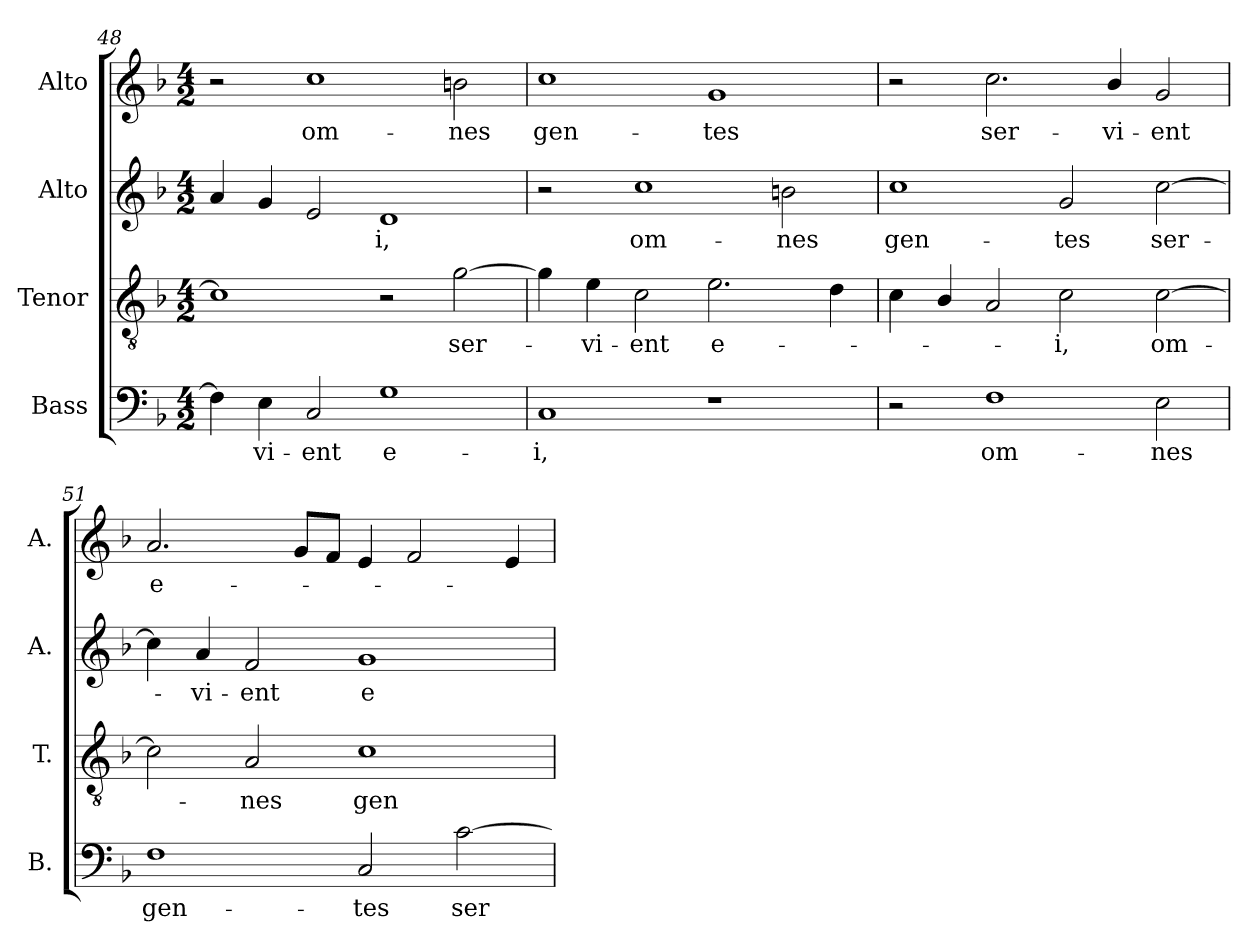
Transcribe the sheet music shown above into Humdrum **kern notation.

**kern	**text	**kern	**text	**kern	**text	**kern	**text
*part4	*part4	*part3	*part3	*part2	*part2	*part1	*part1
*staff4	*staff4	*staff3	*staff3	*staff2	*staff2	*staff1	*staff1
*I"Bass	*	*I"Tenor	*	*I"Alto	*	*I"Alto	*
*I'B.	*	*I'T.	*	*I'A.	*	*I'A.	*
*clefF4	*	*clefGv2	*	*clefG2	*	*clefG2	*
*	*	*ITrd7c12	*	*	*	*	*
*k[b-]	*	*k[b-]	*	*k[b-]	*	*k[b-]	*
*F:	*	*F:	*	*F:	*	*F:	*
*M4/2	*	*M4/2	*	*M4/2	*	*M4/2	*
=48	=48	=48	=48	=48	=48	=48	=48
4Fi\]	.	1Ci]	.	4ai/	.	2r	.
!	!LO:LY:b:color=#000000	!	!	!	!	!	!
4Ei\	-vi-	.	.	4gi/	.	.	.
!	!LO:LY:b:color=#000000	!	!	!	!	!	!
!	!	!	!	!	!	!	!LO:LY:b:color=#000000
2Ci/	-ent	.	.	2ei/	.	1cci	om-
!	!LO:LY:b:color=#000000	!	!	!	!	!	!
!	!	!	!	!	!LO:LY:b:color=#000000	!	!
1Gi	e-	2r	.	1di	-i,	.	.
!	!	!	!LO:LY:b:color=#000000	!	!	!	!
!	!	!	!	!	!	!	!LO:LY:b:color=#000000
.	.	[2Gi\	ser-	.	.	2bni\	-nes
=49	=49	=49	=49	=49	=49	=49	=49
!	!LO:LY:b:color=#000000	!	!	!	!	!	!
!	!	!	!	!	!	!	!LO:LY:b:color=#000000
1Ci	-i,	4Gi\]	.	2r	.	1cci	gen-
!	!	!	!LO:LY:b:color=#000000	!	!	!	!
.	.	4Ei\	-vi-	.	.	.	.
!	!	!	!LO:LY:b:color=#000000	!	!	!	!
!	!	!	!	!	!LO:LY:b:color=#000000	!	!
.	.	2Ci\	-ent	1cci	om-	.	.
!	!	!	!LO:LY:b:color=#000000	!	!	!	!
!	!	!	!	!	!	!	!LO:LY:b:color=#000000
1r	.	2.Ei\	e-	.	.	1gi	-tes
!	!	!	!	!	!LO:LY:b:color=#000000	!	!
.	.	.	.	2bni\	-nes	.	.
.	.	4Di\	.	.	.	.	.
!!LO:LB:g=z
=50	=50	=50	=50	=50	=50	=50	=50
!	!	!	!	!	!LO:LY:b:color=#000000	!	!
2r	.	4Ci\	.	1cci	gen-	2r	.
.	.	4BB-i/	.	.	.	.	.
!	!LO:LY:b:color=#000000	!	!	!	!	!	!
!	!	!	!	!	!	!	!LO:LY:b:color=#000000
1Fi	om-	2AAi/	.	.	.	2.cci\	ser-
!	!	!	!LO:LY:b:color=#000000	!	!	!	!
!	!	!	!	!	!LO:LY:b:color=#000000	!	!
.	.	2Ci\	-i,	2gi/	-tes	.	.
!	!	!	!	!	!	!	!LO:LY:b:color=#000000
.	.	.	.	.	.	4b-i/	-vi-
!	!LO:LY:b:color=#000000	!	!	!	!	!	!
!	!	!	!LO:LY:b:color=#000000	!	!	!	!
!	!	!	!	!	!LO:LY:b:color=#000000	!	!
!	!	!	!	!	!	!	!LO:LY:b:color=#000000
2Ei\	-nes	[2Ci\	om-	[2cci\	ser-	2gi/	-ent
=51	=51	=51	=51	=51	=51	=51	=51
!	!LO:LY:b:color=#000000	!	!	!	!	!	!
!	!	!	!	!	!	!	!LO:LY:b:color=#000000
1Fi	gen-	2Ci\]	.	4cci\]	.	2.ai/	e-
!	!	!	!	!	!LO:LY:b:color=#000000	!	!
.	.	.	.	4ai/	-vi-	.	.
!	!	!	!LO:LY:b:color=#000000	!	!	!	!
!	!	!	!	!	!LO:LY:b:color=#000000	!	!
.	.	2AAi/	-nes	2fi/	-ent	.	.
.	.	.	.	.	.	8gi/L	.
.	.	.	.	.	.	8fi/J	.
!	!LO:LY:b:color=#000000	!	!	!	!	!	!
!	!	!	!LO:LY:b:color=#000000	!	!	!	!
!	!	!	!	!	!LO:LY:b:color=#000000	!	!
2Ci/	-tes	1Ci	gen-	1gi	e-	4ei/	.
.	.	.	.	.	.	2fi/	.
!	!LO:LY:b:color=#000000	!	!	!	!	!	!
[2ci\	ser-	.	.	.	.	.	.
.	.	.	.	.	.	4ei/	.
=	=	=	=	=	=	=	=
*-	*-	*-	*-	*-	*-	*-	*-
